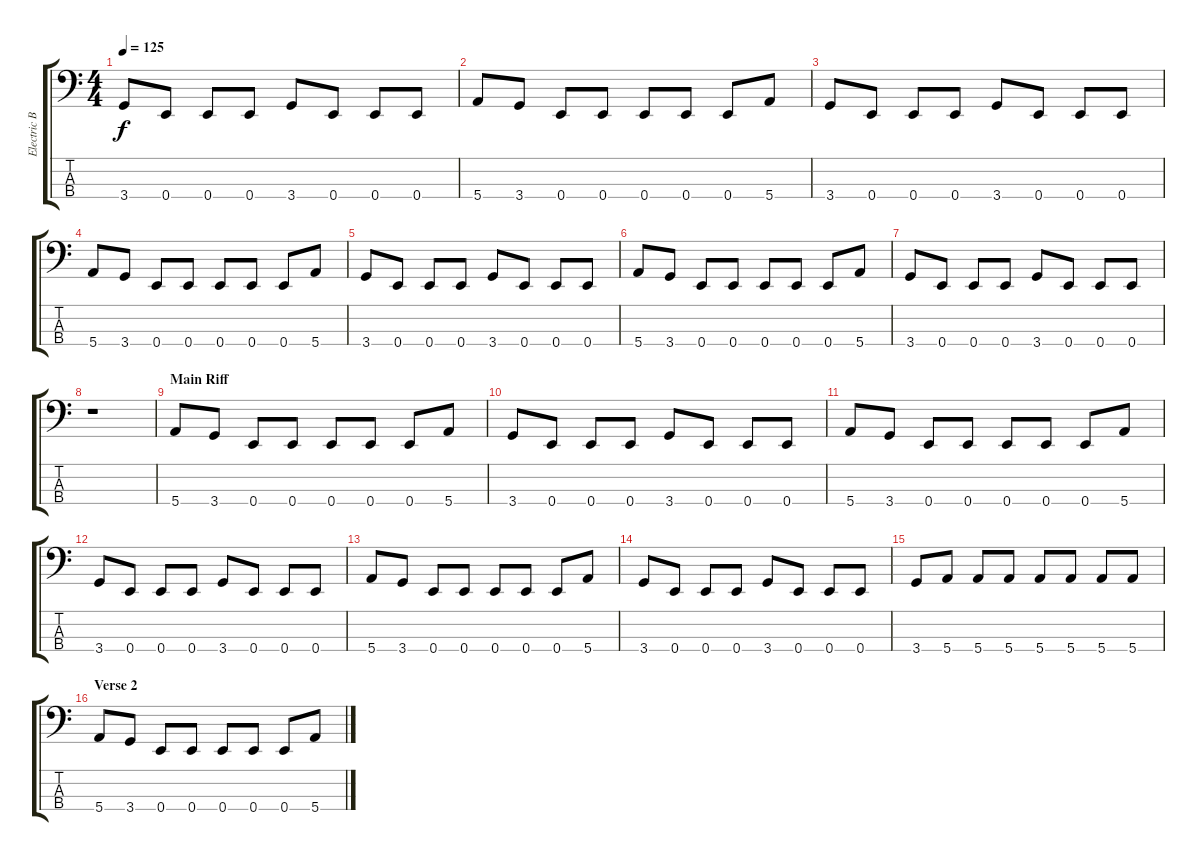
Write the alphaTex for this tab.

\track ("Electric Bass" "Electric B") {instrument electricbassfinger}
\staff {score tabs}
\tuning (G2 D2 A1 E1) {hide}
\ts (4 4)
\tempo 125
\clef f4
\ks c
3.4.8{dy f} 0.4.8 0.4.8 0.4.8 3.4.8 0.4.8 0.4.8 0.4.8 |
5.4.8 3.4.8 0.4.8 0.4.8 0.4.8 0.4.8 0.4.8 5.4.8 |
3.4.8 0.4.8 0.4.8 0.4.8 3.4.8 0.4.8 0.4.8 0.4.8 |
5.4.8 3.4.8 0.4.8 0.4.8 0.4.8 0.4.8 0.4.8 5.4.8 |
3.4.8 0.4.8 0.4.8 0.4.8 3.4.8 0.4.8 0.4.8 0.4.8 |
5.4.8 3.4.8 0.4.8 0.4.8 0.4.8 0.4.8 0.4.8 5.4.8 |
3.4.8 0.4.8 0.4.8 0.4.8 3.4.8 0.4.8 0.4.8 0.4.8 |
r.1 |
\section ("" "Main Riff")
5.4.8 3.4.8 0.4.8 0.4.8 0.4.8 0.4.8 0.4.8 5.4.8 |
3.4.8 0.4.8 0.4.8 0.4.8 3.4.8 0.4.8 0.4.8 0.4.8 |
5.4.8 3.4.8 0.4.8 0.4.8 0.4.8 0.4.8 0.4.8 5.4.8 |
3.4.8 0.4.8 0.4.8 0.4.8 3.4.8 0.4.8 0.4.8 0.4.8 |
5.4.8 3.4.8 0.4.8 0.4.8 0.4.8 0.4.8 0.4.8 5.4.8 |
3.4.8 0.4.8 0.4.8 0.4.8 3.4.8 0.4.8 0.4.8 0.4.8 |
3.4.8 5.4.8 5.4.8 5.4.8 5.4.8 5.4.8 5.4.8 5.4.8 |
\section ("" "Verse 2")
5.4.8 3.4.8 0.4.8 0.4.8 0.4.8 0.4.8 0.4.8 5.4.8
